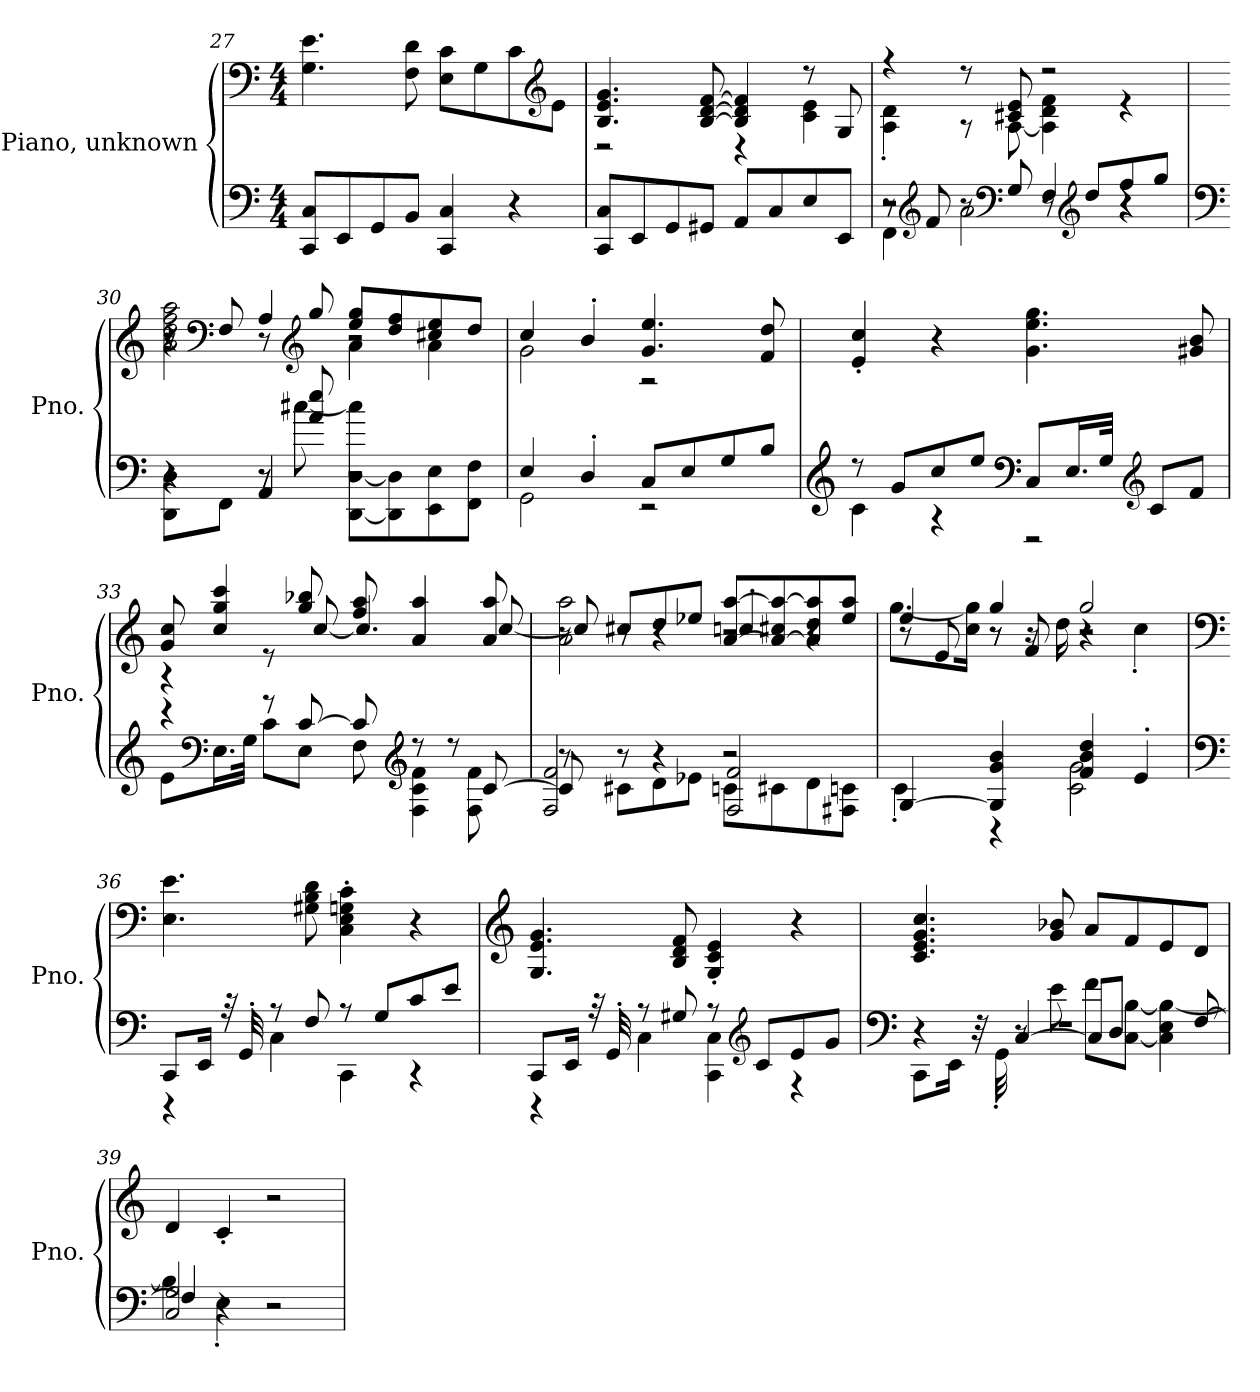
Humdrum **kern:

**kern	**kern
*part1	*part1
*staff2	*staff1
*I"Piano, unknown	*
*I'Pno.	*
*clefF4	*clefF4
*k[]	*k[]
*M4/4	*M4/4
=27	=27
8CC/ 8C/L	4.G\ 4.e\
8EE/	.
8GG/	.
8BB/J	8F\ 8d\
4CC/ 4C/	8E\ 8c\L
.	8G\
4r	8c\
*	*clefG2
.	8e\J
=28	=28
*	*^
8CC/ 8C/L	4.B/ 4.e/ 4.g/	2r
8EE/	.	.
8GG/	.	.
8GG#X/J	[8B/ [8d/ [8f/	.
8AA/L	4B/] 4d/] 4f/]	4r
8C/	.	.
8E/	8r	4c\ 4e\
8EE/J	8G/	.
!!LO:LB:g=z	!!
=29	=29	=29
*^	*	*
*	*^	*	*
8r	4FF\	2r	4r	4A\' 4d\'
*clefG2	*	*	*	*
8f/	.	.	.	.
8r	2a\	.	8r	8r
*clefF4	*	*	*	*
8G/	.	.	8c#X/ 8e/	[8A\
8r	.	4F/	2r	4A\] 4d\ 4f\
*clefG2	*	*	*	*
8dd/L	.	.	.	.
8ff/	4r	4r	.	4r
8gg/J	.	.	.	.
*	*	*	*v	*v
=30	=30	=30	=30
*clefF4	*	*	*
*	*	*	*^
*	*	*	*	*^
4r	8DD\ 8D\L	4r	8r	2a\ 2dd\ 2ff\ 2aa\	4r
*	*	*	*clefF4	*	*
.	8FF\J	.	8F/	.	.
8r	8r	4AA/	8r	.	4A/
*	*	*	*clefG2	*	*
8a/ 8ee/	[8cc#X\	.	8gg/	.	.
2r	[8DD\ [8D\ 8cc#\]L	2r	8ee/ 8gg/L	4a\	2r
.	8DD\] 8D\]	.	8dd/ 8ff/	.	.
.	8EE\ 8E\	.	8cc#X/ 8ee/	4a\	.
.	8FF\ 8F\J	.	8dd/J	.	.
*	*v	*v	*	*	*
*	*	*	*v	*v
=31	=31	=31	=31
4E/	2GG\	4cc/	2g\
4D'/	.	4b'/	.
8C/L	2r	4.g/ 4.ee/	2r
8E/	.	.	.
8G/	.	.	.
8B/J	.	8f/ 8dd/	.
*	*	*v	*v
!!LO:LB:g=z
=32	=32	=32
*clefG2	*	*
8r	4c\	4e/' 4cc/'
8g/L	.	.
8cc/	4r	4r
8ee/J	.	.
*clefF4	*	*
8C/L	2r	4.g\ 4.ee\ 4.gg\
16.E/L	.	.
32G/JJk	.	.
*clefG2	*	*
8c/L	.	.
8f/J	.	8g#X/ 8b/
=33	=33	=33
*	*	*^
4r	8e\L	8g/ 8cc/	4r
*clefF4	*	*	*
.	16.E\L	4cc/ 4gg/ 4ccc/	.
.	32G\JJk	.	.
8r	8c\L	.	8r
[8c/	8E\J	8gg/ 8bb-X/	[8cc/
8c/]	8F\	8ff/ 8aa/	4.cc/]
*clefG2	*	*	*
8r	4F\ 4c\ 4f\	4a/ 4aa/	.
8r	.	.	.
[8c/	8F\ 8f\	8a/ 8aa/	[8cc/
=34	=34	=34	=34
*	*^	*	*^
8c/]	8r	2F/ 2f/	8r	2a\ 2aa\	8cc/]
8r	8c#X\L	.	8cc#X/L	.	8r
4r	8d\	.	8dd/	.	4r
.	8e-X\J	.	8ee-X/J	.	.
2r	8cn\L	2F/ 2f/	[8a/ [8aa/L	2r	4ccn'/
.	8c#X\	.	8a/_ 8cc#X/ 8aa/_	.	.
.	8d\	.	8a/] 8dd/ 8aa/]	.	4r
.	8F#X\ 8cn\J	.	8ee-/ 8aa/J	.	.
*	*v	*v	*	*	*
!!LO:PB:g=z	!!	!!
=35	=35	=35	=35	=35
[4G/	4c'\	4ee/	[8.gg\L	8r
.	.	.	.	8e/
.	.	.	16cc\ 16gg\]Jk	.
4G/] 4g/ 4b/	4r	4gg/	8r	8r
.	.	.	16r	8f/
.	.	.	16dd\	.
4f/ 4b/ 4dd/	2c\ 2g\	2gg/	4r	2r
4e'/	.	.	4cc'\	.
*	*	*v	*v	*v
=36	=36	=36
*clefF4	*	*clefF4
8CC/L	4r	4.E\ 4.e\
16EE/Jk	.	.
32r	.	.
32GG'/	.	.
8r	4C\	.
8F/	.	8G#X\ 8B\ 8d\
8r	4CC\	4C\' 4E\' 4Gn\' 4c\'
8G/L	.	.
8c/	4r	4r
8e/J	.	.
=37	=37	=37
*	*	*clefG2
8CC/L	4r	4.G/ 4.e/ 4.g/
16EE/Jk	.	.
32r	.	.
32GG'/	.	.
8r	4C\	.
8G#X/	.	8B/ 8d/ 8f/
8r	4CC\ 4C\	4G/' 4c/' 4e/'
*clefG2	*	*
8c/L	.	.
8e/	4r	4r
8g/J	.	.
*v	*v	*
!!LO:LB:g=z
=38	=38
*clefF4	*
*^	*
*	*^	*
1r	8CC\L	4r	4.c/ 4.e/ 4.g/ 4.cc/
.	16EE\Jk	.	.
.	32r	.	.
.	32GG'\	.	.
.	8r	[4C/	.
.	8e\	.	8g/ 8b-X/
.	8f\L	8C/L]	8a/L
.	[8C\ [8B\J	8D/J	8f/
.	4C\] 4E\ 4B\_	8r	8e/
.	.	[8F/	8d/J
=39	=39	=39	=39
2C/ 2G/	4B\]	4F/]	4d/
.	4E'\	4r	4c'/
2r	2r	2r	2r
*v	*v	*v	*
=	=
*-	*-
